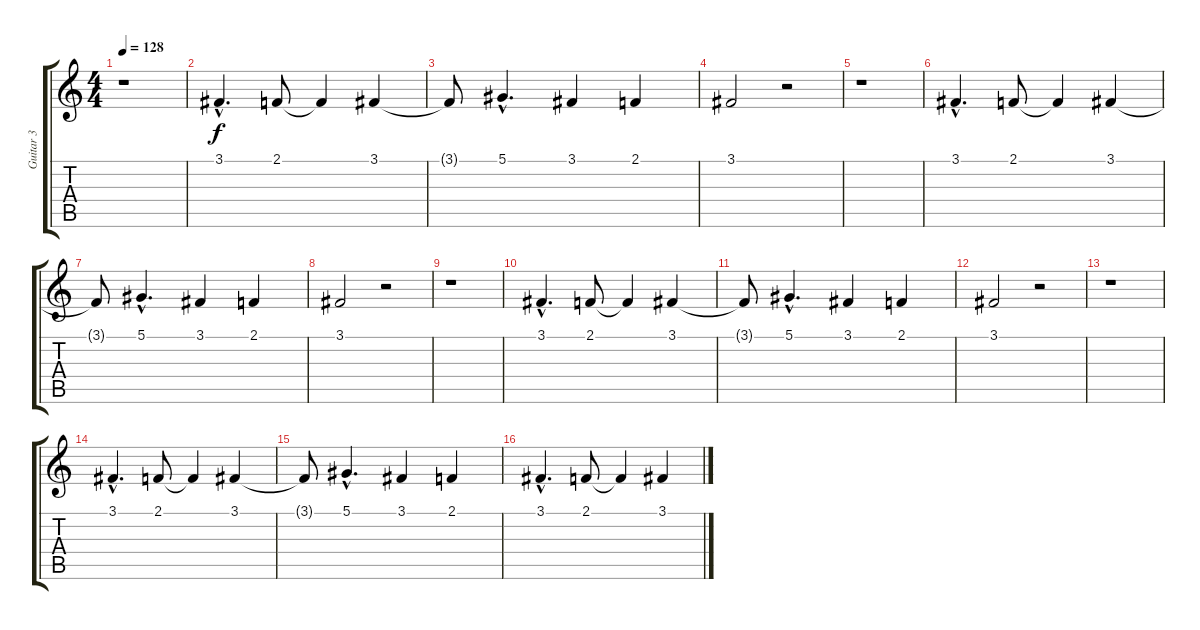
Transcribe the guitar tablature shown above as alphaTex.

\track ("Guitar 3" "Guitar 3") {instrument acousticgrandpiano}
\staff {score tabs}
\tuning (Eb4 Bb3 Gb3 Db3 Ab2 Eb2) {hide}
\ts (4 4)
\tempo 128
\clef g2
\ks c
r.1{dy f} |
3.1{hac}.4{d} 2.1.8 2.1{t}.4 3.1.4 |
3.1{t}.8 5.1{hac}.4{d} 3.1.4 2.1.4 |
3.1.2 r.2 |
r.1 |
3.1{hac}.4{d} 2.1.8 2.1{t}.4 3.1.4 |
3.1{t}.8 5.1{hac}.4{d} 3.1.4 2.1.4 |
3.1.2 r.2 |
r.1 |
3.1{hac}.4{d} 2.1.8 2.1{t}.4 3.1.4 |
3.1{t}.8 5.1{hac}.4{d} 3.1.4 2.1.4 |
3.1.2 r.2 |
r.1 |
3.1{hac}.4{d} 2.1.8 2.1{t}.4 3.1.4 |
3.1{t}.8 5.1{hac}.4{d} 3.1.4 2.1.4 |
3.1{hac}.4{d} 2.1.8 2.1{t}.4 3.1.4
